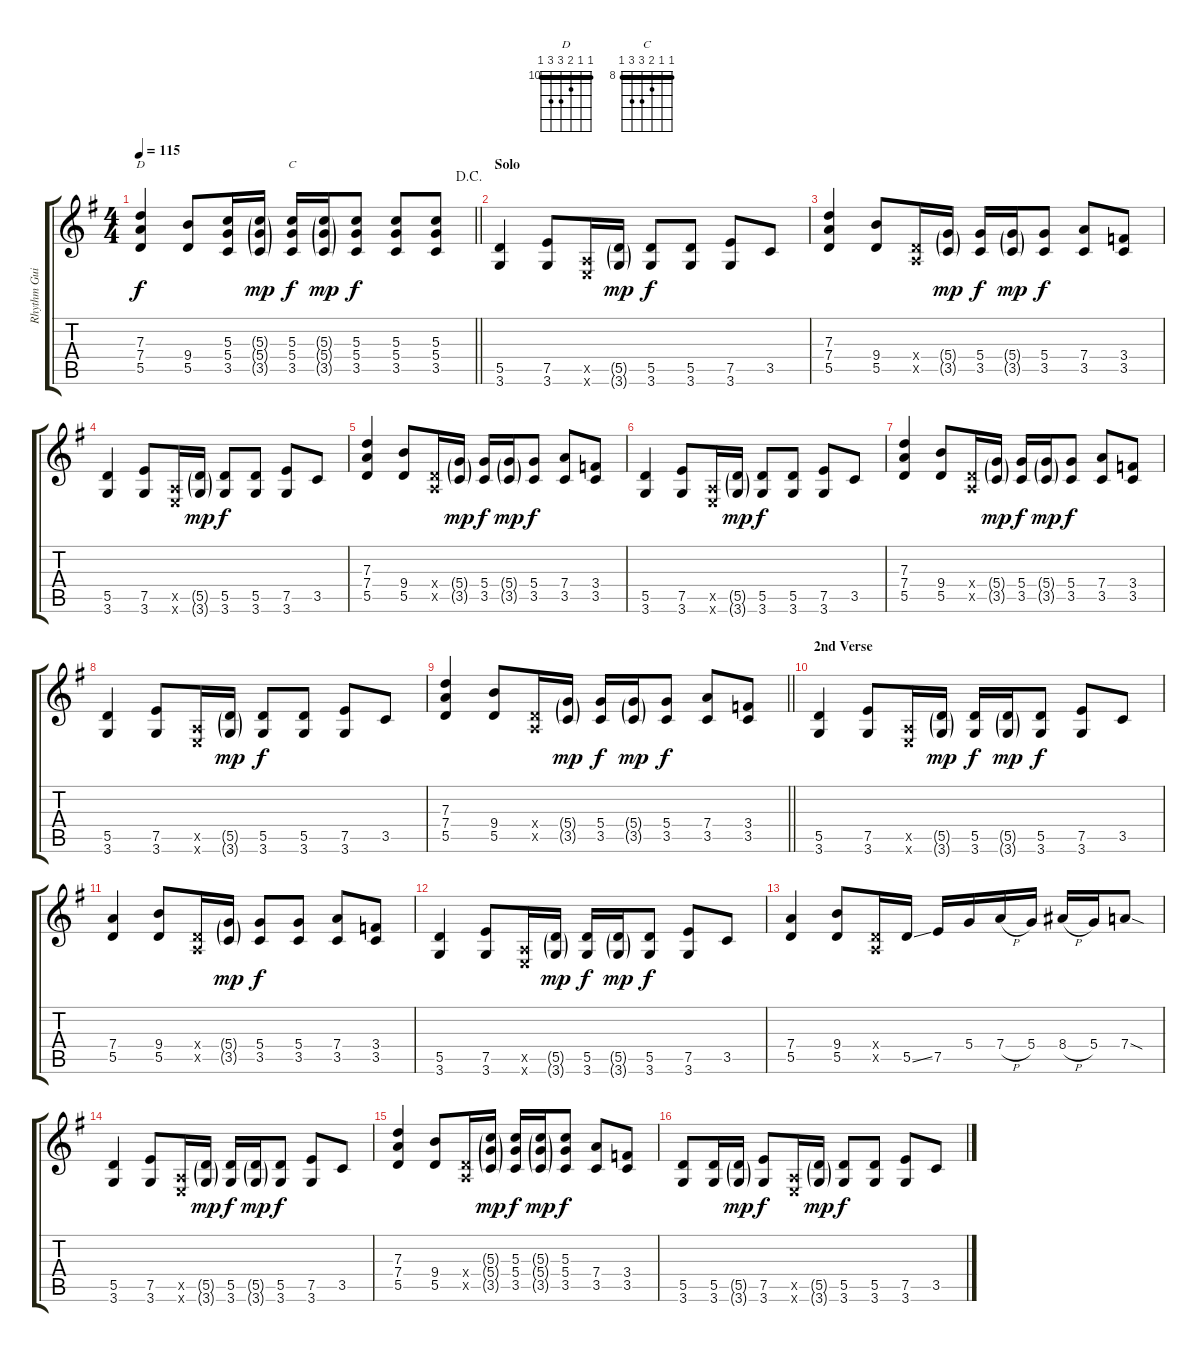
\track ("Rhythm Guitar" "Rhythm Gui") {instrument electricguitarclean}
\staff {score tabs}
\tuning (E4 B3 G3 D3 A2 E2) {hide}
\chord ("D" 10 10 11 12 12 10) {firstfret 10 barre 10}
\chord ("C" 8 8 9 10 10 8) {firstfret 8 barre 8}
\ts (4 4)
\jump dacapo
\tempo 115
\clef g2
\barLineRight lightlight
\ks g
(7.3 7.4 5.5).4{ch "D" dy f} (9.4 5.5).8 (5.3 5.4 3.5).16 (5.3{g} 5.4{g} 3.5{g}).16{dy mp} (5.3 5.4 3.5).16{ch "C" dy f} (5.3{g} 5.4{g} 3.5{g}).16{dy mp} (5.3 5.4 3.5).8{dy f} (5.3 5.4 3.5).8 (5.3 5.4 3.5).8 |
\section ("" "Solo")
(5.5 3.6).4 (7.5 3.6).8 (0.5{x} 0.6{x}).16 (5.5{g} 3.6{g}).16{dy mp} (5.5 3.6).8{dy f} (5.5 3.6).8 (7.5 3.6).8 3.5.8 |
(7.3 7.4 5.5).4 (9.4 5.5).8 (0.4{x} 0.5{x}).16 (5.4{g} 3.5{g}).16{dy mp} (5.4 3.5).16{dy f} (5.4{g} 3.5{g}).16{dy mp} (5.4 3.5).8{dy f} (7.4 3.5).8 (3.4 3.5).8 |
(5.5 3.6).4 (7.5 3.6).8 (0.5{x} 0.6{x}).16 (5.5{g} 3.6{g}).16{dy mp} (5.5 3.6).8{dy f} (5.5 3.6).8 (7.5 3.6).8 3.5.8 |
(7.3 7.4 5.5).4 (9.4 5.5).8 (0.4{x} 0.5{x}).16 (5.4{g} 3.5{g}).16{dy mp} (5.4 3.5).16{dy f} (5.4{g} 3.5{g}).16{dy mp} (5.4 3.5).8{dy f} (7.4 3.5).8 (3.4 3.5).8 |
(5.5 3.6).4 (7.5 3.6).8 (0.5{x} 0.6{x}).16 (5.5{g} 3.6{g}).16{dy mp} (5.5 3.6).8{dy f} (5.5 3.6).8 (7.5 3.6).8 3.5.8 |
(7.3 7.4 5.5).4 (9.4 5.5).8 (0.4{x} 0.5{x}).16 (5.4{g} 3.5{g}).16{dy mp} (5.4 3.5).16{dy f} (5.4{g} 3.5{g}).16{dy mp} (5.4 3.5).8{dy f} (7.4 3.5).8 (3.4 3.5).8 |
(5.5 3.6).4 (7.5 3.6).8 (0.5{x} 0.6{x}).16 (5.5{g} 3.6{g}).16{dy mp} (5.5 3.6).8{dy f} (5.5 3.6).8 (7.5 3.6).8 3.5.8 |
\barLineRight lightlight
(7.3 7.4 5.5).4 (9.4 5.5).8 (0.4{x} 0.5{x}).16 (5.4{g} 3.5{g}).16{dy mp} (5.4 3.5).16{dy f} (5.4{g} 3.5{g}).16{dy mp} (5.4 3.5).8{dy f} (7.4 3.5).8 (3.4 3.5).8 |
\section ("" "2nd Verse")
(5.5 3.6).4 (7.5 3.6).8 (0.5{x} 0.6{x}).16 (5.5{g} 3.6{g}).16{dy mp} (5.5 3.6).16{dy f} (5.5{g} 3.6{g}).16{dy mp} (5.5 3.6).8{dy f} (7.5 3.6).8 3.5.8 |
(7.4 5.5).4 (9.4 5.5).8 (0.4{x} 0.5{x}).16 (5.4{g} 3.5{g}).16{dy mp} (5.4 3.5).8{dy f} (5.4 3.5).8 (7.4 3.5).8 (3.4 3.5).8 |
(5.5 3.6).4 (7.5 3.6).8 (0.5{x} 0.6{x}).16 (5.5{g} 3.6{g}).16{dy mp} (5.5 3.6).16{dy f} (5.5{g} 3.6{g}).16{dy mp} (5.5 3.6).8{dy f} (7.5 3.6).8 3.5.8 |
(7.4 5.5).4 (9.4 5.5).8 (0.4{x} 0.5{x}).16 5.5{ss}.16 7.5.16 5.4.16 7.4{h}.16 5.4.16 8.4{h}.16 5.4.16 7.4{sod}.8 |
(5.5 3.6).4 (7.5 3.6).8 (0.5{x} 0.6{x}).16 (5.5{g} 3.6{g}).16{dy mp} (5.5 3.6).16{dy f} (5.5{g} 3.6{g}).16{dy mp} (5.5 3.6).8{dy f} (7.5 3.6).8 3.5.8 |
(7.3 7.4 5.5).4 (9.4 5.5).8 (0.4{x} 0.5{x}).16 (5.3{g} 5.4{g} 3.5{g}).16{dy mp} (5.3 5.4 3.5).16{dy f} (5.3{g} 5.4{g} 3.5{g}).16{dy mp} (5.3 5.4 3.5).8{dy f} (7.4 3.5).8 (3.4 3.5).8 |
(5.5 3.6).8 (5.5 3.6).16 (5.5{g} 3.6{g}).16{dy mp} (7.5 3.6).8{dy f} (0.5{x} 0.6{x}).16 (5.5{g} 3.6{g}).16{dy mp} (5.5 3.6).8{dy f} (5.5 3.6).8 (7.5 3.6).8 3.5{ss}.8
